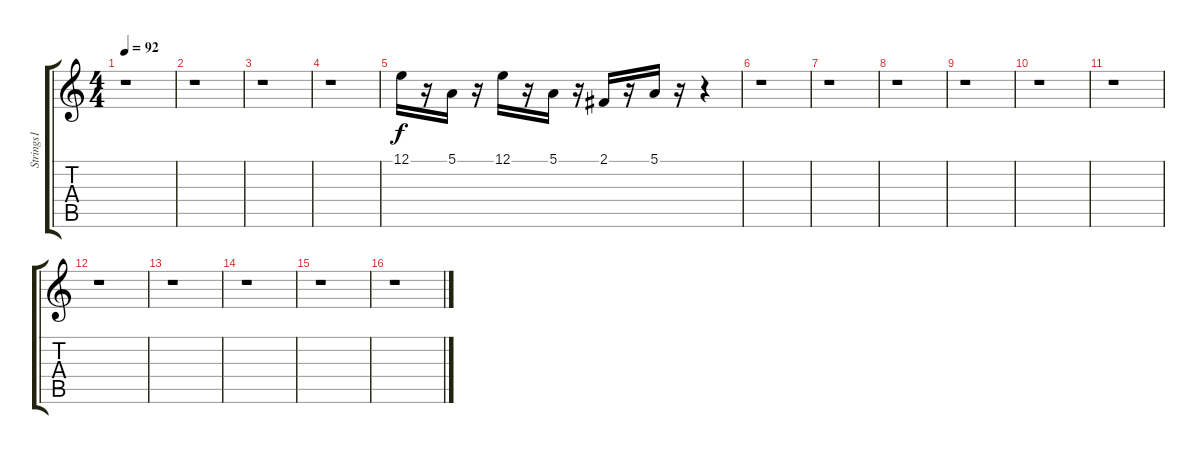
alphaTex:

\track ("Strings1" "Strings1") {instrument synthstrings2}
\staff {score tabs}
\tuning (E4 B3 G3 D3 A2 E2) {hide}
\ts (4 4)
\tempo 92
\clef g2
\ks c
r.1{dy p} |
r.1 |
r.1 |
r.1 |
12.1.16{dy f} r.16 5.1.16 r.16 12.1.16 r.16 5.1.16 r.16 2.1.16 r.16 5.1.16 r.16 r.4 |
r.1 |
r.1 |
r.1 |
r.1 |
r.1 |
r.1 |
r.1 |
r.1 |
r.1 |
r.1 |
r.1
